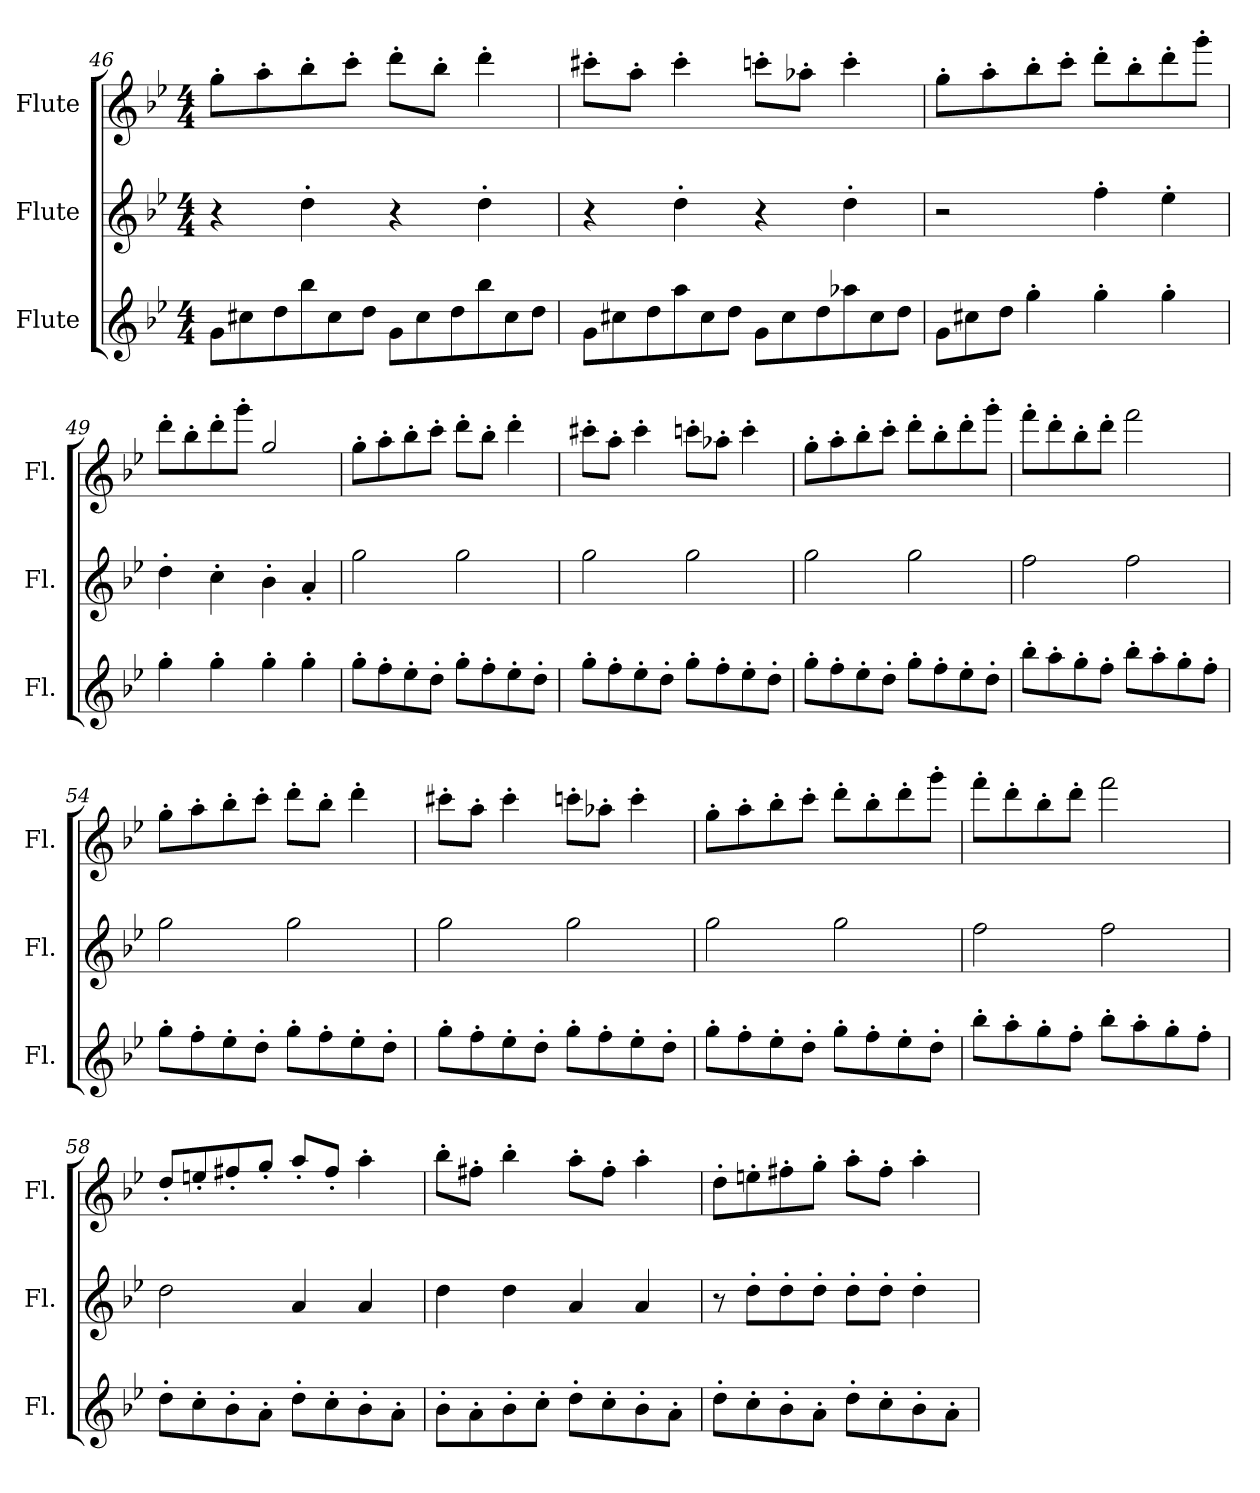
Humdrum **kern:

**kern	**kern	**kern
*part3	*part2	*part1
*staff3	*staff2	*staff1
*I"Flute	*I"Flute	*I"Flute
*I'Fl.	*I'Fl.	*I'Fl.
*clefG2	*clefG2	*clefG2
*k[b-e-]	*k[b-e-]	*k[b-e-]
*M4/4	*M4/4	*M4/4
*Xtuplet	*	*
=46	=46	=46
12g\L	4r	8gg'\L
12cc#X\	.	.
.	.	8aa'\
12dd\	.	.
12bb-\	4dd'\	8bb-'\
12cc#\	.	.
.	.	8ccc'\J
12dd\J	.	.
12g\L	4r	8ddd'\L
12cc#\	.	.
.	.	8bb-'\J
12dd\	.	.
12bb-\	4dd'\	4ddd'\
12cc#\	.	.
12dd\J	.	.
=47	=47	=47
12g\L	4r	8ccc#X'\L
12cc#X\	.	.
.	.	8aa'\J
12dd\	.	.
12aa\	4dd'\	4ccc#'\
12cc#\	.	.
12dd\J	.	.
12g\L	4r	8cccn'\L
12cc#\	.	.
.	.	8aa-X'\J
12dd\	.	.
12aa-X\	4dd'\	4ccc'\
12cc#\	.	.
12dd\J	.	.
!!LO:LB:g=z
=48	=48	=48
12g\L	2r	8gg'\L
12cc#X\	.	.
.	.	8aa'\
12dd\J	.	.
4gg'\	.	8bb-'\
.	.	8ccc'\J
4gg'\	4ff'\	8ddd'\L
.	.	8bb-'\
4gg'\	4ee-'\	8ddd'\
.	.	8ggg'\J
=49	=49	=49
4gg'\	4dd'\	8ddd'\L
.	.	8bb-'\
4gg'\	4cc'\	8ddd'\
.	.	8ggg'\J
4gg'\	4b-'\	2gg/
4gg'\	4a'/	.
=50	=50	=50
8gg'\L	2gg\	8gg'\L
8ff'\	.	8aa'\
8ee-'\	.	8bb-'\
8dd'\J	.	8ccc'\J
8gg'\L	2gg\	8ddd'\L
8ff'\	.	8bb-'\J
8ee-'\	.	4ddd'\
8dd'\J	.	.
=51	=51	=51
8gg'\L	2gg\	8ccc#X'\L
8ff'\	.	8aa'\J
8ee-'\	.	4ccc#'\
8dd'\J	.	.
8gg'\L	2gg\	8cccn'\L
8ff'\	.	8aa-X'\J
8ee-'\	.	4ccc'\
8dd'\J	.	.
!!LO:LB:g=z
=52	=52	=52
8gg'\L	2gg\	8gg'\L
8ff'\	.	8aa'\
8ee-'\	.	8bb-'\
8dd'\J	.	8ccc'\J
8gg'\L	2gg\	8ddd'\L
8ff'\	.	8bb-'\
8ee-'\	.	8ddd'\
8dd'\J	.	8ggg'\J
=53	=53	=53
8bb-'\L	2ff\	8fff'\L
8aa'\	.	8ddd'\
8gg'\	.	8bb-'\
8ff'\J	.	8ddd'\J
8bb-'\L	2ff\	2fff\
8aa'\	.	.
8gg'\	.	.
8ff'\J	.	.
=54	=54	=54
8gg'\L	2gg\	8gg'\L
8ff'\	.	8aa'\
8ee-'\	.	8bb-'\
8dd'\J	.	8ccc'\J
8gg'\L	2gg\	8ddd'\L
8ff'\	.	8bb-'\J
8ee-'\	.	4ddd'\
8dd'\J	.	.
=55	=55	=55
8gg'\L	2gg\	8ccc#X'\L
8ff'\	.	8aa'\J
8ee-'\	.	4ccc#'\
8dd'\J	.	.
8gg'\L	2gg\	8cccn'\L
8ff'\	.	8aa-X'\J
8ee-'\	.	4ccc'\
8dd'\J	.	.
!!LO:PB:g=z
=56	=56	=56
8gg'\L	2gg\	8gg'\L
8ff'\	.	8aa'\
8ee-'\	.	8bb-'\
8dd'\J	.	8ccc'\J
8gg'\L	2gg\	8ddd'\L
8ff'\	.	8bb-'\
8ee-'\	.	8ddd'\
8dd'\J	.	8ggg'\J
=57	=57	=57
8bb-'\L	2ff\	8fff'\L
8aa'\	.	8ddd'\
8gg'\	.	8bb-'\
8ff'\J	.	8ddd'\J
8bb-'\L	2ff\	2fff\
8aa'\	.	.
8gg'\	.	.
8ff'\J	.	.
=58	=58	=58
8dd'\L	2dd\	8dd'/L
8cc'\	.	8een'/
8b-'\	.	8ff#X'/
8a'\J	.	8gg'/J
8dd'\L	4a/	8aa'/L
8cc'\	.	8ff#'/J
8b-'\	4a/	4aa'\
8a'\J	.	.
=59	=59	=59
8b-'\L	4dd\	8bb-'\L
8a'\	.	8ff#X'\J
8b-'\	4dd\	4bb-'\
8cc'\J	.	.
8dd'\L	4a/	8aa'\L
8cc'\	.	8ff#'\J
8b-'\	4a/	4aa'\
8a'\J	.	.
!!LO:LB:g=z
=60	=60	=60
8dd'\L	8r	8dd'\L
8cc'\	8dd'\L	8een'\
8b-'\	8dd'\	8ff#X'\
8a'\J	8dd'\J	8gg'\J
8dd'\L	8dd'\L	8aa'\L
8cc'\	8dd'\J	8ff#'\J
8b-'\	4dd'\	4aa'\
8a'\J	.	.
=	=	=
*-	*-	*-
